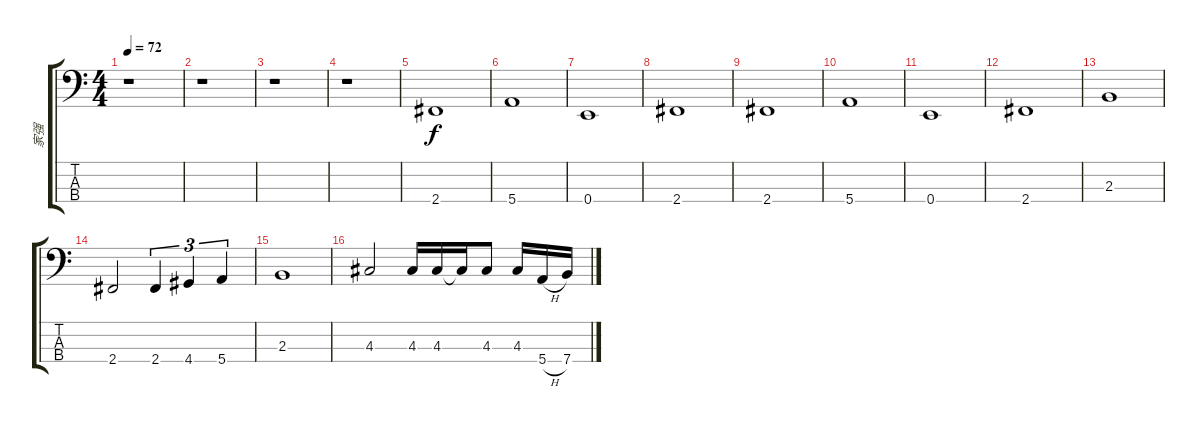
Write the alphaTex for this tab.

\track ("家强" "家强") {instrument electricbassfinger}
\staff {score tabs}
\tuning (G2 D2 A1 E1) {hide}
\ts (4 4)
\tempo 72
\clef f4
\ks c
r.1{dy f instrument electricbassfinger} |
r.1 |
r.1 |
r.1 |
2.4.1 |
5.4.1 |
0.4.1 |
2.4.1 |
2.4.1 |
5.4.1 |
0.4.1 |
2.4.1 |
2.3.1 |
2.4.2 2.4.4{tu (3 2)} 4.4.4{tu (3 2)} 5.4.4{tu (3 2)} |
2.3.1 |
4.3.2 4.3.16 4.3.16 4.3{t}.16 4.3.8 4.3.16 5.4{h}.16 7.4.16
